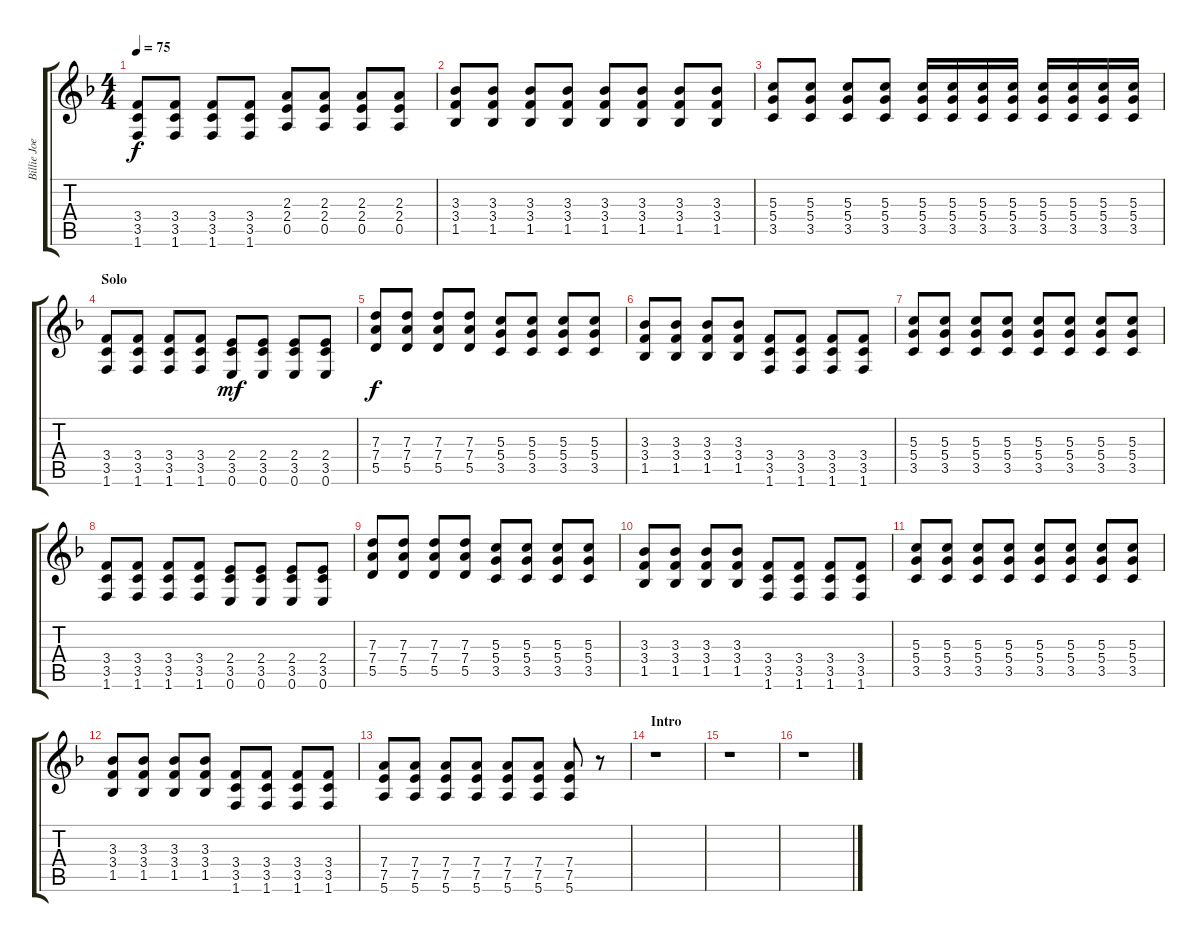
\track ("Billie Joe" "Billie Joe") {instrument acousticguitarsteel}
\staff {score tabs}
\tuning (E4 B3 G3 D3 A2 E2) {hide}
\ts (4 4)
\tempo 75
\clef g2
\ks f
(3.4 3.5 1.6).8{dy f} (3.4 3.5 1.6).8 (3.4 3.5 1.6).8 (3.4 3.5 1.6).8 (2.3 2.4 0.5).8 (2.3 2.4 0.5).8 (2.3 2.4 0.5).8 (2.3 2.4 0.5).8 |
(3.3 3.4 1.5).8 (3.3 3.4 1.5).8 (3.3 3.4 1.5).8 (3.3 3.4 1.5).8 (3.3 3.4 1.5).8 (3.3 3.4 1.5).8 (3.3 3.4 1.5).8 (3.3 3.4 1.5).8 |
(5.3 5.4 3.5).8 (5.3 5.4 3.5).8 (5.3 5.4 3.5).8 (5.3 5.4 3.5).8 (5.3 5.4 3.5).16 (5.3 5.4 3.5).16 (5.3 5.4 3.5).16 (5.3 5.4 3.5).16 (5.3 5.4 3.5).16 (5.3 5.4 3.5).16 (5.3 5.4 3.5).16 (5.3 5.4 3.5).16 |
\section ("" "Solo")
(3.4 3.5 1.6).8 (3.4 3.5 1.6).8 (3.4 3.5 1.6).8 (3.4 3.5 1.6).8 (2.4 3.5 0.6).8{dy mf} (2.4 3.5 0.6).8 (2.4 3.5 0.6).8 (2.4 3.5 0.6).8 |
(7.3 7.4 5.5).8{dy f} (7.3 7.4 5.5).8 (7.3 7.4 5.5).8 (7.3 7.4 5.5).8 (5.3 5.4 3.5).8 (5.3 5.4 3.5).8 (5.3 5.4 3.5).8 (5.3 5.4 3.5).8 |
(3.3 3.4 1.5).8 (3.3 3.4 1.5).8 (3.3 3.4 1.5).8 (3.3 3.4 1.5).8 (3.4 3.5 1.6).8 (3.4 3.5 1.6).8 (3.4 3.5 1.6).8 (3.4 3.5 1.6).8 |
(5.3 5.4 3.5).8 (5.3 5.4 3.5).8 (5.3 5.4 3.5).8 (5.3 5.4 3.5).8 (5.3 5.4 3.5).8 (5.3 5.4 3.5).8 (5.3 5.4 3.5).8 (5.3 5.4 3.5).8 |
(3.4 3.5 1.6).8 (3.4 3.5 1.6).8 (3.4 3.5 1.6).8 (3.4 3.5 1.6).8 (2.4 3.5 0.6).8 (2.4 3.5 0.6).8 (2.4 3.5 0.6).8 (2.4 3.5 0.6).8 |
(7.3 7.4 5.5).8 (7.3 7.4 5.5).8 (7.3 7.4 5.5).8 (7.3 7.4 5.5).8 (5.3 5.4 3.5).8 (5.3 5.4 3.5).8 (5.3 5.4 3.5).8 (5.3 5.4 3.5).8 |
(3.3 3.4 1.5).8 (3.3 3.4 1.5).8 (3.3 3.4 1.5).8 (3.3 3.4 1.5).8 (3.4 3.5 1.6).8 (3.4 3.5 1.6).8 (3.4 3.5 1.6).8 (3.4 3.5 1.6).8 |
(5.3 5.4 3.5).8 (5.3 5.4 3.5).8 (5.3 5.4 3.5).8 (5.3 5.4 3.5).8 (5.3 5.4 3.5).8 (5.3 5.4 3.5).8 (5.3 5.4 3.5).8 (5.3 5.4 3.5).8 |
(3.3 3.4 1.5).8 (3.3 3.4 1.5).8 (3.3 3.4 1.5).8 (3.3 3.4 1.5).8 (3.4 3.5 1.6).8 (3.4 3.5 1.6).8 (3.4 3.5 1.6).8 (3.4 3.5 1.6).8 |
(7.4 7.5 5.6).8 (7.4 7.5 5.6).8 (7.4 7.5 5.6).8 (7.4 7.5 5.6).8 (7.4 7.5 5.6).8 (7.4 7.5 5.6).8 (7.4 7.5 5.6).8 r.8 |
\section ("" "Intro")
r.1 |
r.1 |
r.1
